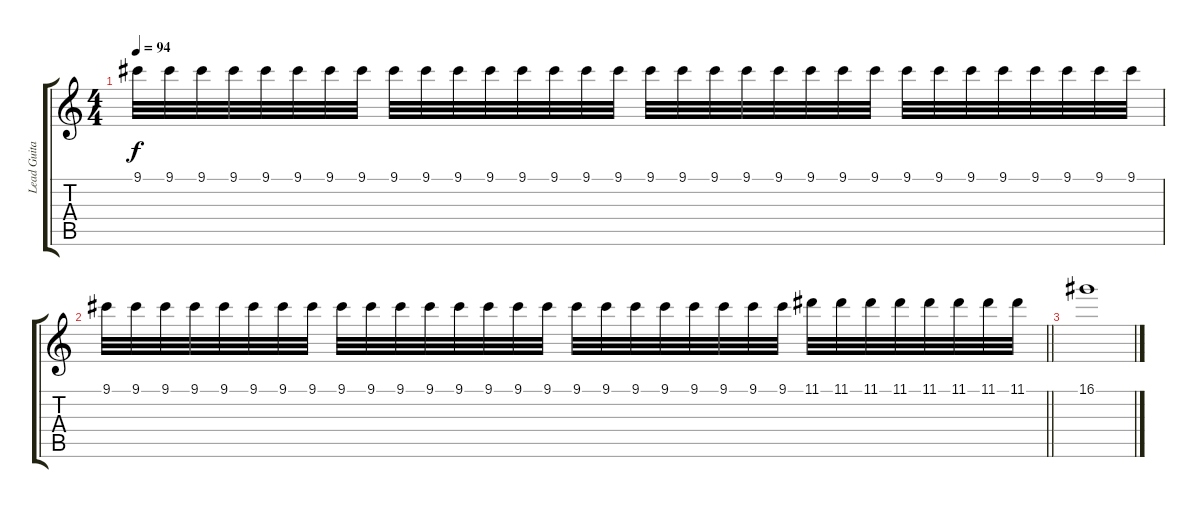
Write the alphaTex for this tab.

\track ("Lead Guitar" "Lead Guita") {instrument overdrivenguitar}
\staff {score tabs}
\tuning (E4 B3 G3 D3 A2 E2) {hide}
\ts (4 4)
\tempo 94
\clef g2
\ks c
9.1.32{dy f} 9.1.32 9.1.32 9.1.32 9.1.32 9.1.32 9.1.32 9.1.32 9.1.32 9.1.32 9.1.32 9.1.32 9.1.32 9.1.32 9.1.32 9.1.32 9.1.32 9.1.32 9.1.32 9.1.32 9.1.32 9.1.32 9.1.32 9.1.32 9.1.32 9.1.32 9.1.32 9.1.32 9.1.32 9.1.32 9.1.32 9.1.32 |
\barLineRight lightlight
9.1.32 9.1.32 9.1.32 9.1.32 9.1.32 9.1.32 9.1.32 9.1.32 9.1.32 9.1.32 9.1.32 9.1.32 9.1.32 9.1.32 9.1.32 9.1.32 9.1.32 9.1.32 9.1.32 9.1.32 9.1.32 9.1.32 9.1.32 9.1.32 11.1.32 11.1.32 11.1.32 11.1.32 11.1.32 11.1.32 11.1.32 11.1.32 |
16.1.1{volume 0}
